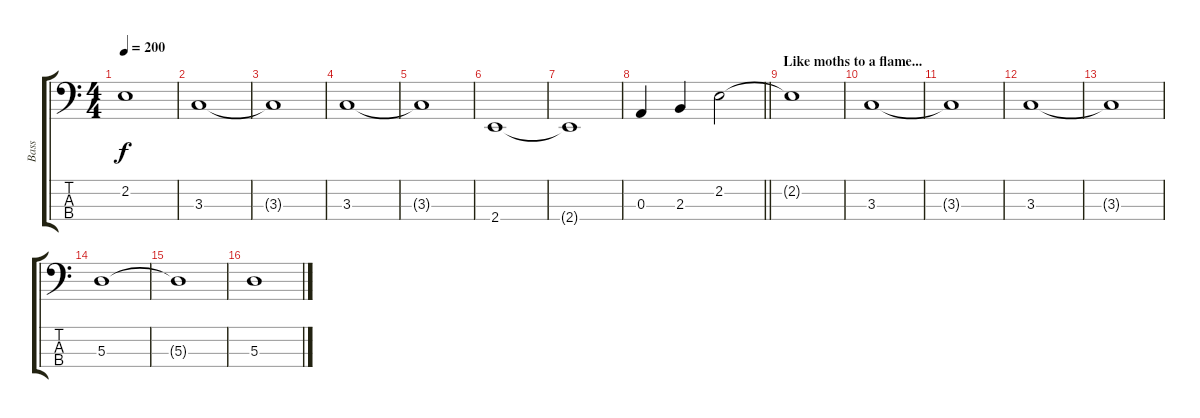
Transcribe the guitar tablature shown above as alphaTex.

\track ("Bass" "Bass") {instrument electricbassfinger}
\staff {score tabs}
\tuning (G2 D2 A1 D1) {hide}
\ts (4 4)
\tempo 200
\clef f4
\ks c
2.2{t}.1{dy f} |
3.3.1 |
3.3{t}.1 |
3.3.1 |
3.3{t}.1 |
2.4.1 |
2.4{t}.1 |
\barLineRight lightlight
0.3.4 2.3.4 2.2.2 |
\section ("" "Like moths to a flame...")
2.2{t}.1 |
3.3.1 |
3.3{t}.1 |
3.3.1 |
3.3{t}.1 |
5.3.1 |
5.3{t}.1 |
5.3.1
